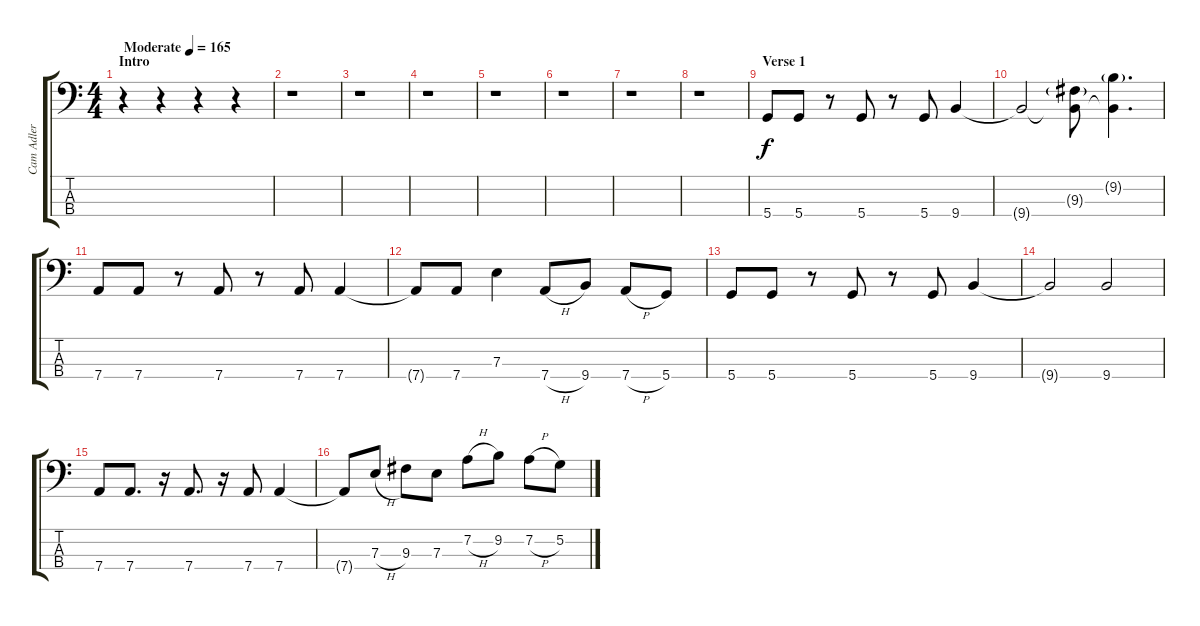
\track ("Cam Adler" "Cam Adler") {instrument electricbassfinger}
\staff {score tabs}
\tuning (G2 D2 A1 D1) {hide}
\ts (4 4)
\section ("" "Intro")
\tempo (165 "Moderate")
\clef f4
\ks c
r.4{dy f instrument electricbassfinger} r.4 r.4 r.4 |
r.1 |
r.1 |
r.1 |
r.1 |
r.1 |
r.1 |
r.1 |
\section ("" "Verse 1")
5.4.8 5.4.8 r.8 5.4.8 r.8 5.4.8 9.4.4 |
9.4{t}.2 (9.3{g} 9.4{t}).8 (9.2{g} 9.4{t}).4{d} |
7.4.8 7.4.8 r.8 7.4.8 r.8 7.4.8 7.4.4 |
7.4{t}.8 7.4.8 7.3.4 7.4{h}.8 9.4.8 7.4{h}.8 5.4.8 |
5.4.8 5.4.8 r.8 5.4.8 r.8 5.4.8 9.4.4 |
9.4{t}.2 9.4.2 |
7.4.8 7.4.8{d} r.16 7.4.8{d} r.16 7.4.8 7.4.4 |
7.4{t}.8 7.3{h}.8 9.3.8 7.3.8 7.2{h}.8 9.2.8 7.2{h}.8 5.2.8
